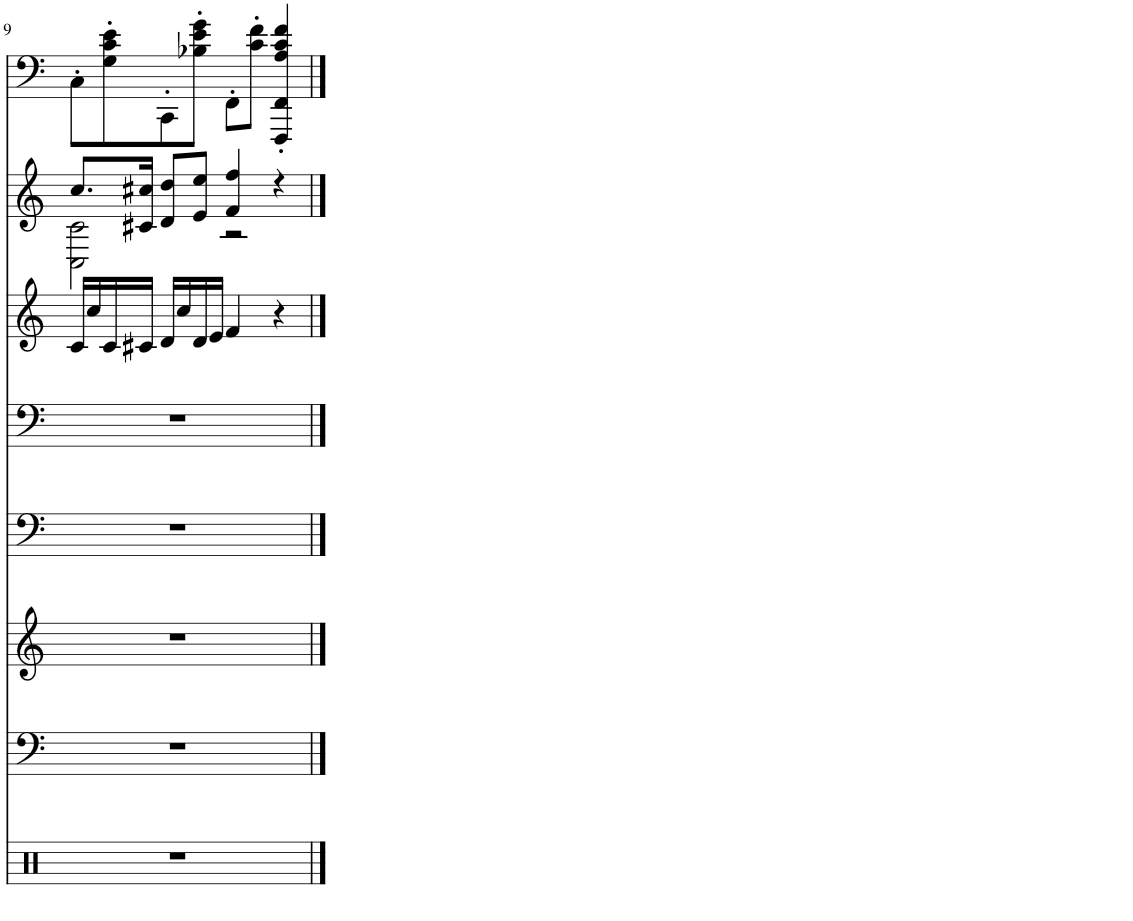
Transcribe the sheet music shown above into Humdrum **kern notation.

**kern	**kern	**kern	**kern	**kern	**kern	**kern	**kern
*part8	*part7	*part6	*part5	*part4	*part3	*part2	*part1
*staff8	*staff7	*staff6	*staff5	*staff4	*staff3	*staff2	*staff1
*I"Percussion	*I"Synth Drum	*I"Brass Section	*I"Trombone	*I"French Horn	*I"Tenor Sax	*I"Strings 1	*I"Strings 1, Wind It Up
*	*	*I'Brs	*I'Trb	*I'Hn	*I'T Sax	*I'Str	*I'Str
!!LO:PB:g=z
*clefX	*clefF4	*clefG2	*clefF4	*clefF4	*clefG2	*clefG2	*clefG2
*	*	*	*	*Trd4c7	*Trd8c14	*	*
*k[]	*k[]	*k[]	*k[]	*k[]	*k[]	*k[]	*k[]
*M4/4	*M4/4	*M4/4	*M4/4	*M4/4	*M4/4	*M4/4	*M4/4
=9	=9	=9	=9	=9	=9	=9	=9
*	*	*	*	*	*	*^	*
1r	1r	1r	1r	1r	16c/LL	8.cc/L	2C\ 2c\	8C'\L
.	.	.	.	.	16cc/	.	.	.
.	.	.	.	.	16c/	.	.	8G\' 8c\' 8e\'
.	.	.	.	.	16c#X/JJ	16c#X/ 16cc#X/Jk	.	.
.	.	.	.	.	16d/LL	8d/ 8dd/L	.	8CC'\
.	.	.	.	.	16cc/	.	.	.
.	.	.	.	.	16d/	8e/ 8ee/J	.	8B-X\' 8e\' 8g\'J
.	.	.	.	.	16e/JJ	.	.	.
.	.	.	.	.	4f/	4f/ 4ff/	2r	8FF'\L
.	.	.	.	.	.	.	.	8c\' 8f\'J
.	.	.	.	.	4r	4r	.	4FFF/' 4FF/' 4A/' 4c/' 4f/'
*	*	*	*	*	*	*v	*v	*
==	==	==	==	==	==	==	==
*-	*-	*-	*-	*-	*-	*-	*-
